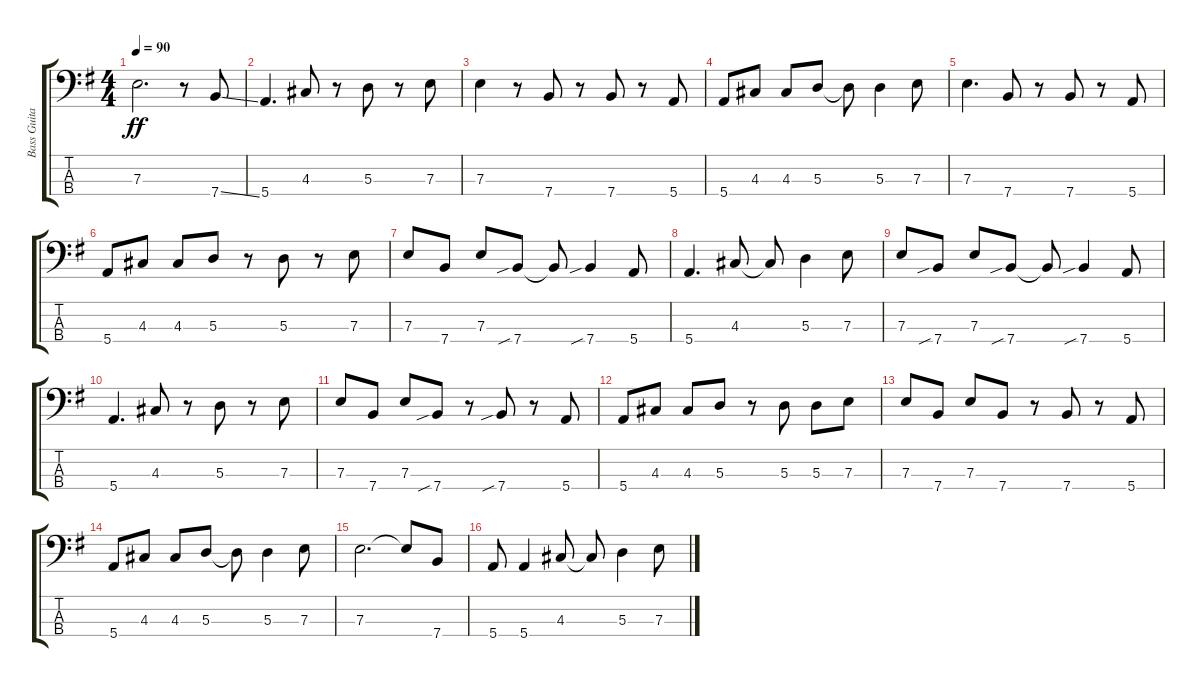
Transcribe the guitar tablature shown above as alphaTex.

\track ("Bass Guitar" "Bass Guita") {instrument electricbassfinger}
\staff {score tabs}
\tuning (G2 D2 A1 E1) {hide}
\ts (4 4)
\tempo 90
\clef f4
\ks g
7.3.2{d dy ff} r.8 7.4{ss}.8 |
5.4.4{d} 4.3.8 r.8 5.3.8 r.8 7.3.8 |
7.3.4 r.8 7.4.8 r.8 7.4.8 r.8 5.4.8 |
5.4.8 4.3.8 4.3.8 5.3.8 5.3{t}.8 5.3.4 7.3.8 |
7.3.4{d} 7.4.8 r.8 7.4.8 r.8 5.4.8 |
5.4.8 4.3.8 4.3.8 5.3.8 r.8 5.3.8 r.8 7.3.8 |
7.3.8 7.4.8 7.3.8 7.4{sib}.8 7.4{t}.8 7.4{sib}.4 5.4.8 |
5.4.4{d} 4.3.8 4.3{t}.8 5.3.4 7.3.8 |
7.3.8 7.4{sib}.8 7.3.8 7.4{sib}.8 7.4{t}.8 7.4{sib}.4 5.4.8 |
5.4.4{d} 4.3.8 r.8 5.3.8 r.8 7.3.8 |
7.3.8 7.4.8 7.3.8 7.4{sib}.8 r.8 7.4{sib}.8 r.8 5.4.8 |
5.4.8 4.3.8 4.3.8 5.3.8 r.8 5.3.8 5.3.8 7.3.8 |
7.3.8 7.4.8 7.3.8 7.4.8 r.8 7.4.8 r.8 5.4.8 |
5.4.8 4.3.8 4.3.8 5.3.8 5.3{t}.8 5.3.4 7.3.8 |
7.3.2{d} 7.3{t}.8 7.4.8 |
5.4.8 5.4.4 4.3.8 4.3{t}.8 5.3.4 7.3.8
